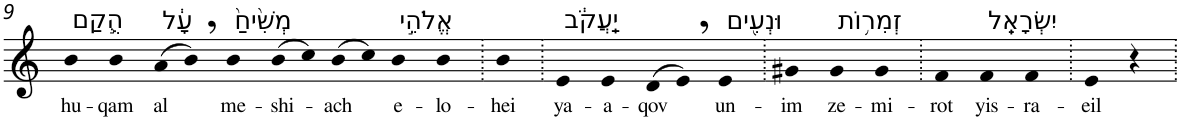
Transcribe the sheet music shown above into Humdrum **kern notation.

**kern	**text
*part1	*part1
*staff1	*staff1
*I"Piano	*
*I'Pno	*
!!LO:PB:g=z
*clefG2	*
*k[]	*
=9	=9
!LO:TX:a:t=הֻ֣קַם	!
!	!LO:LY:b
4b	hu-
!	!LO:LY:b
4b	-qam
!LO:TX:a:t=עָ֔ל	!
!	!LO:LY:b
(>8a	al
8b,)	.
!LO:TX:a:t=מְשִׁ֙יחַ֙	!
!	!LO:LY:b
4b	me-
!	!LO:LY:b
(>8b	-shi-
8cc)	.
!	!LO:LY:b
(>8b	-ach
8cc)	.
!LO:TX:a:t=אֱלֹהֵ֣י	!
!	!LO:LY:b
4b	e-
!	!LO:LY:b
4b	-lo-
=10.	=10.
!	!LO:LY:b
4b	-hei
=11.	=11.
!LO:TX:a:t=יַֽעֲקֹ֔ב	!
!	!LO:LY:b
4e	ya-
!	!LO:LY:b
4e	-a-
!	!LO:LY:b
(>8d	-qov
8e,)	.
!LO:TX:a:t=וּנְעִ֖ים	!
!	!LO:LY:b
4e	un-
=12.	=12.
!	!LO:LY:b
4g#X	-im
!LO:TX:a:t=זְמִר֥וֹת	!
!	!LO:LY:b
4g#	ze-
!	!LO:LY:b
4g#	-mi-
=13.	=13.
!	!LO:LY:b
4f	-rot
!LO:TX:a:t=יִשְׂרָאֵֽל	!
!	!LO:LY:b
4f	yis-
!	!LO:LY:b
4f	-ra-
=14.	=14.
!	!LO:LY:b
4e	-eil
4r	.
=.	=.
*-	*-
